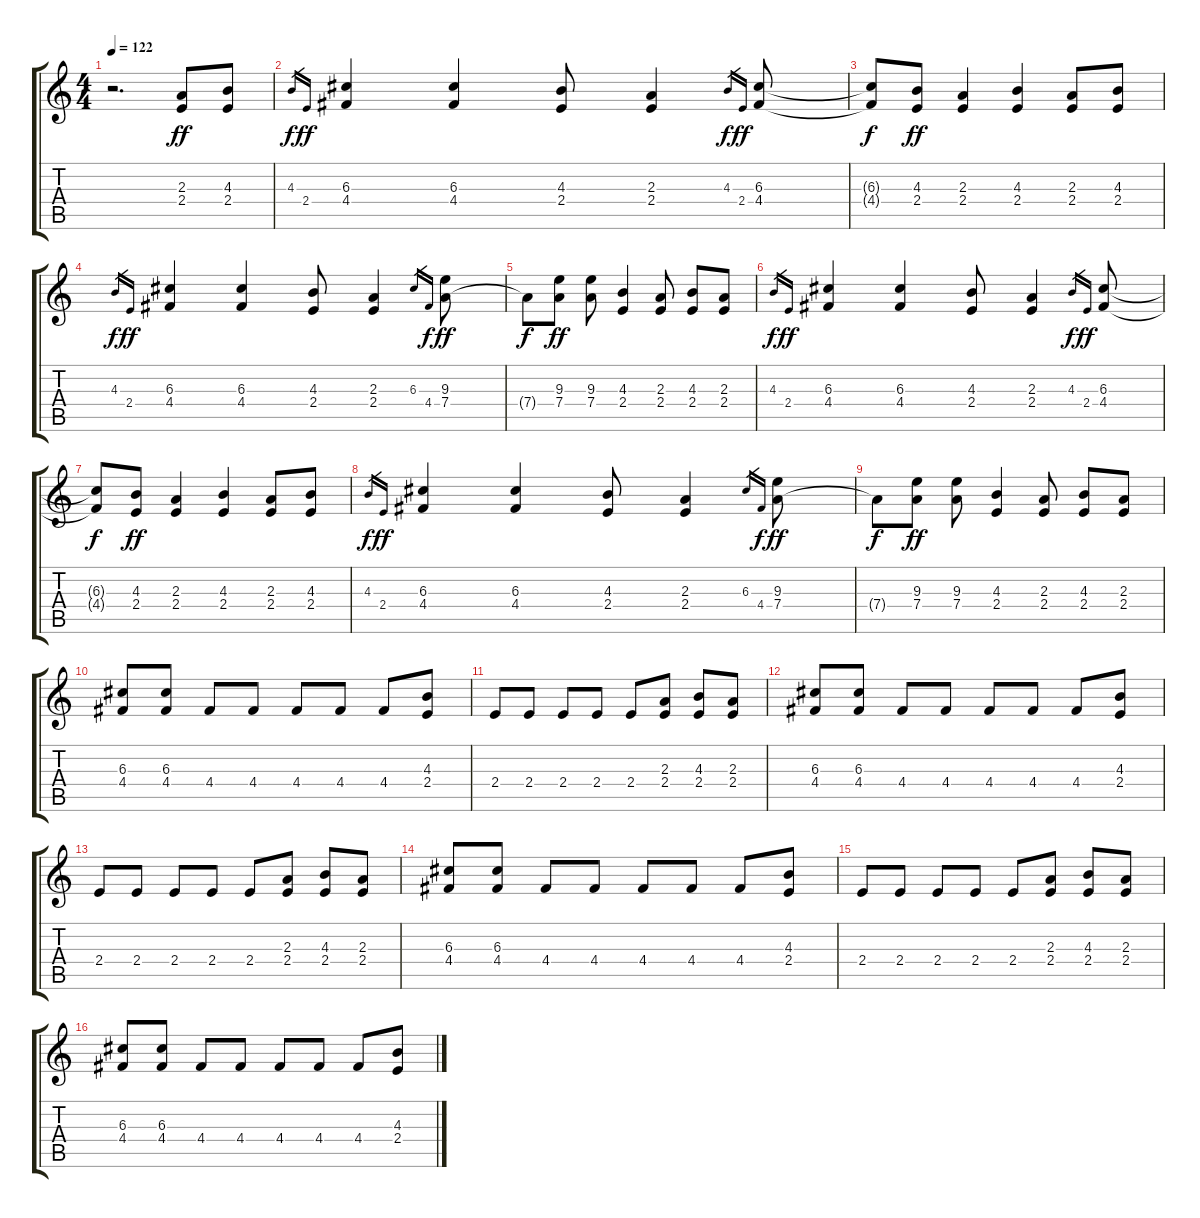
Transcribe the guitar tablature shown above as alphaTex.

\track "" {instrument distortionguitar}
\staff {score tabs}
\tuning (E4 B3 G3 D3 A2 E2) {hide}
\ts (4 4)
\tempo 122
\clef g2
\ks c
r.2{d dy ff instrument distortionguitar} (2.3 2.4).8 (4.3 2.4).8 |
4.3.16{gr dy f} 2.4.16{gr dy ff} (6.3 4.4).4 (6.3 4.4).4 (4.3 2.4).8 (2.3 2.4).4 4.3.16{gr dy f} 2.4.16{gr dy ff} (6.3 4.4).8 |
(6.3{t} 4.4{t}).8{dy f} (4.3 2.4).8{dy ff} (2.3 2.4).4 (4.3 2.4).4 (2.3 2.4).8 (4.3 2.4).8 |
4.3.16{gr dy f} 2.4.16{gr dy ff} (6.3 4.4).4 (6.3 4.4).4 (4.3 2.4).8 (2.3 2.4).4 6.3.16{gr} 4.4.16{gr dy f} (9.3 7.4).8{dy ff} |
7.4{t}.8{dy f} (9.3 7.4).8{dy ff} (9.3 7.4).8 (4.3 2.4).4 (2.3 2.4).8 (4.3 2.4).8 (2.3 2.4).8 |
4.3.16{gr dy f} 2.4.16{gr dy ff} (6.3 4.4).4 (6.3 4.4).4 (4.3 2.4).8 (2.3 2.4).4 4.3.16{gr dy f} 2.4.16{gr dy ff} (6.3 4.4).8 |
(6.3{t} 4.4{t}).8{dy f} (4.3 2.4).8{dy ff} (2.3 2.4).4 (4.3 2.4).4 (2.3 2.4).8 (4.3 2.4).8 |
4.3.16{gr dy f} 2.4.16{gr dy ff} (6.3 4.4).4 (6.3 4.4).4 (4.3 2.4).8 (2.3 2.4).4 6.3.16{gr} 4.4.16{gr dy f} (9.3 7.4).8{dy ff} |
7.4{t}.8{dy f} (9.3 7.4).8{dy ff} (9.3 7.4).8 (4.3 2.4).4 (2.3 2.4).8 (4.3 2.4).8 (2.3 2.4).8 |
(6.3 4.4).8 (6.3 4.4).8 4.4.8 4.4.8 4.4.8 4.4.8 4.4.8 (4.3 2.4).8 |
2.4.8 2.4.8 2.4.8 2.4.8 2.4.8 (2.3 2.4).8 (4.3 2.4).8 (2.3 2.4).8 |
(6.3 4.4).8 (6.3 4.4).8 4.4.8 4.4.8 4.4.8 4.4.8 4.4.8 (4.3 2.4).8 |
2.4.8 2.4.8 2.4.8 2.4.8 2.4.8 (2.3 2.4).8 (4.3 2.4).8 (2.3 2.4).8 |
(6.3 4.4).8 (6.3 4.4).8 4.4.8 4.4.8 4.4.8 4.4.8 4.4.8 (4.3 2.4).8 |
2.4.8 2.4.8 2.4.8 2.4.8 2.4.8 (2.3 2.4).8 (4.3 2.4).8 (2.3 2.4).8 |
(6.3 4.4).8 (6.3 4.4).8 4.4.8 4.4.8 4.4.8 4.4.8 4.4.8 (4.3 2.4).8
